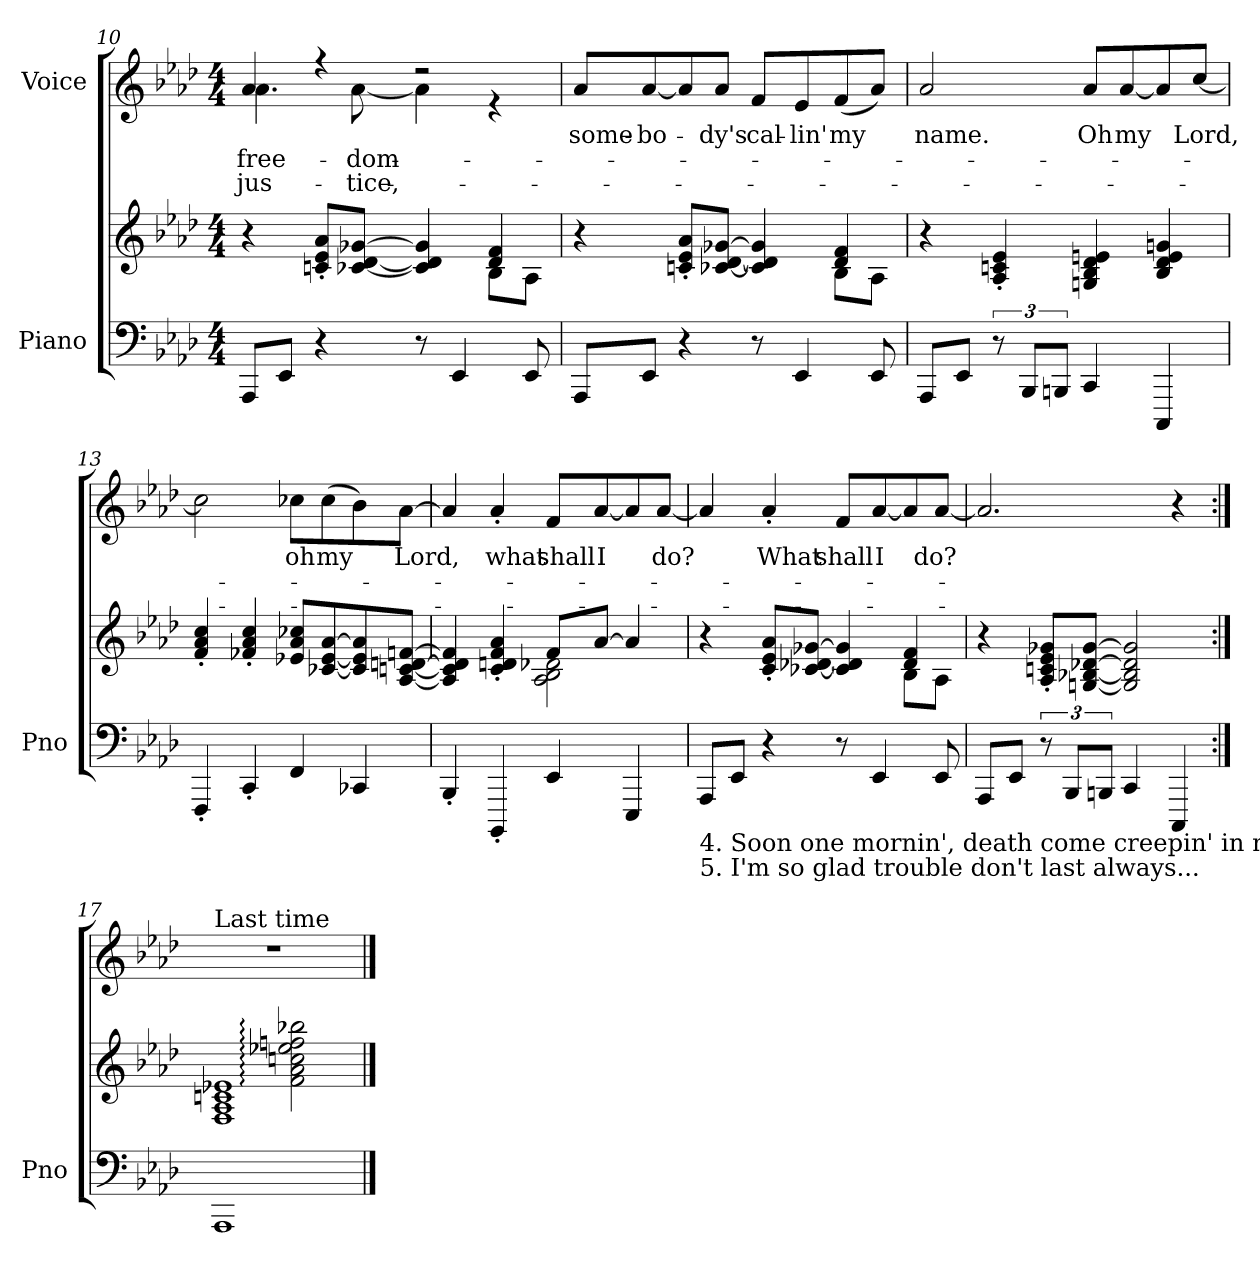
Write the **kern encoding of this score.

**kern	**kern	**kern	**text	**text	**text
*part2	*part2	*part1	*part1	*part1	*part1
*staff3	*staff2	*staff1	*staff1	*staff1	*staff1
*I"Piano	*	*I"Voice	*	*	*
*I'Pno	*	*	*	*	*
!!LO:PB:g=z
*clefF4	*clefG2	*clefG2	*	*	*
*k[b-e-a-d-]	*k[b-e-a-d-]	*k[b-e-a-d-]	*	*	*
*A-:	*A-:	*A-:	*	*	*
*M4/4	*M4/4	*M4/4	*	*	*
=10	=10	=10	=10	=10	=10
*	*^	*	*	*	*
!	!	!	!	!LO:LY:b	!	!
*	*	*	*^	*	*	*
!	!	!	!	!	!	!LO:LY:b	!LO:LY:b
8AAA-/L	4r	2.ryy	4a-/	4.a-\	.	free-	jus-
8EE-/J	.	.	.	.	.	.	.
4r	8cn/' 8e-/' 8a-/'L	.	4r	.	.	.	.
!	!	!	!	!	!	!LO:LY:b	!LO:LY:b
.	[<8c-X/ [>8d-/ [>8g-X/J	.	.	[<8a-\	.	-dom	-tice,
8r	4c-/] 4d-/] 4g-/]	.	2r	4a-\]	.	.	.
4EE-/	.	.	.	.	.	.	.
.	4d-/ 4f/	8B-\L	.	4r	.	.	.
8EE-/	.	8A-\J	.	.	.	.	.
*	*	*	*v	*v	*	*	*
=11	=11	=11	=11	=11	=11	=11
!	!	!	!	!LO:LY:b	!	!
8AAA-/L	4r	2.ryy	8a-/L	some-	.	.
!	!	!	!	!LO:LY:b	!	!
8EE-/J	.	.	[<8a-/	-bo-	.	.
4r	8cn/' 8e-/' 8a-/'L	.	8a-/]	.	.	.
!	!	!	!	!LO:LY:b	!	!
.	[<8c-X/ [>8d-/ [>8g-X/J	.	8a-/J	-dy's	.	.
!	!	!	!	!LO:LY:b	!	!
8r	4c-/] 4d-/] 4g-/]	.	8f/L	cal-	.	.
!	!	!	!	!LO:LY:b	!	!
4EE-/	.	.	8e-/	-lin'	.	.
!	!	!	!	!LO:LY:b	!	!
.	4d-/ 4f/	8B-\L	(<8f/	my	.	.
8EE-/	.	8A-\J	8a-/J)	.	.	.
=12	=12	=12	=12	=12	=12	=12
!	!	!	!	!LO:LY:b	!	!
*	*v	*v	*	*	*	*
8AAA-/L	4r	2a-/	name.	.	.
8EE-/J	.	.	.	.	.
12r	4A-/' 4cn/' 4e-/'	.	.	.	.
12BBB-/L	.	.	.	.	.
12BBBn/J	.	.	.	.	.
!	!	!	!LO:LY:b	!	!
4CC/	4Gn/ 4B-/ 4d-/ 4en/	8a-/L	Oh	.	.
!	!	!	!LO:LY:b	!	!
.	.	[<8a-/	my	.	.
4CCC/	4B-/ 4d-/ 4e/ 4gn/	8a-/]	.	.	.
!	!	!	!LO:LY:b	!	!
.	.	[<8cc/J	Lord,	.	.
!!LO:LB:g=z
=13	=13	=13	=13	=13	=13
4FFF'/	4f/' 4a-/' 4cc/'	2cc\]	.	.	.
4CC'/	4f-X/' 4a-/' 4cc/'	.	.	.	.
!	!	!	!LO:LY:b	!	!
4FF/	8e-X/ 8a-/ 8cc-X/L	8cc-X\L	oh	.	.
!	!	!	!LO:LY:b	!	!
.	[<8c-X/ [<8e-/ [>8a-/	(>8cc-\	my	.	.
4CC-X/	8c-/] 8e-/] 8a-/]	8b-\)	.	.	.
!	!	!	!LO:LY:b	!	!
.	[<8A-/ [<8cn/ [>8dn/ [>8fn/J	[>8a-\J	Lord,	.	.
=14	=14	=14	=14	=14	=14
*	*^	*	*	*	*
4BBB-'/	4A-/] 4cn/] 4d/] 4fn/]	2ryy	4a-/]	.	.	.
!	!	!	!	!LO:LY:b	!	!
4BBBB-'/	4c/' 4dn/' 4f/' 4a-/'	.	4a-'/	what	.	.
!	!	!	!	!LO:LY:b	!	!
4EE-/	8f/L	2A-\ 2B-\ 2d-X\	8f/L	shall	.	.
!	!	!	!	!LO:LY:b	!	!
.	[>8a-/J	.	[<8a-/	I	.	.
4EEE-/	4a-/]	.	8a-/]	.	.	.
!	!	!	!	!LO:LY:b	!	!
.	.	.	[<8a-/J	do?	.	.
!!LO:LB:g=z
=15	=15	=15	=15	=15	=15	=15
!LO:TX:b:t=4. Soon one mornin', death come creepin' in my room...	!	!	!	!	!	!
!LO:TX:b:t=5. I'm so glad trouble don't last always...	!	!	!	!	!	!
8AAA-/L	4r	2.ryy	4a-/]	.	.	.
8EE-/J	.	.	.	.	.	.
!	!	!	!	!LO:LY:b	!	!
4r	8c/' 8e-/' 8a-/'L	.	4a-'/	What	.	.
.	[<8c-X/ [>8d-X/ [>8g-X/J	.	.	.	.	.
!	!	!	!	!LO:LY:b	!	!
8r	4c-/] 4d-/] 4g-/]	.	8f/L	shall	.	.
!	!	!	!	!LO:LY:b	!	!
4EE-/	.	.	[<8a-/	I	.	.
.	4d-/ 4f/	8B-\L	8a-/]	.	.	.
!	!	!	!	!LO:LY:b	!	!
8EE-/	.	8A-\J	[<8a-/J	do?	.	.
*	*v	*v	*	*	*	*
=16	=16	=16	=16	=16	=16
8AAA-/L	4r	2.a-/]	.	.	.
8EE-/J	.	.	.	.	.
12r	8A-/' 8cn/' 8e-/' 8g-X/'L	.	.	.	.
12BBB-/L	.	.	.	.	.
.	[<8Gn/ [<8B-X/ [>8d-X/ [>8g-/J	.	.	.	.
12BBBn/J	.	.	.	.	.
4CC/	2G/] 2B-/] 2d-/] 2g-/]	.	.	.	.
4CCC/	.	4r	.	.	.
=17:|!	=17:|!	=17:|!	=17:|!	=17:|!	=17:|!
*	*^	*	*	*	*
!	!	!	!LO:TX:a:t=Last time	!	!	!
1AAA-	1F 1A- 1cn 1e-X	2ryy	1r	.	.	.
.	.	2f\: 2a-\: 2ccn\: 2ee-X\: 2ffn\: 2bb-X\:	.	.	.	.
*	*v	*v	*	*	*	*
==	==	==	==	==	==
*-	*-	*-	*-	*-	*-
